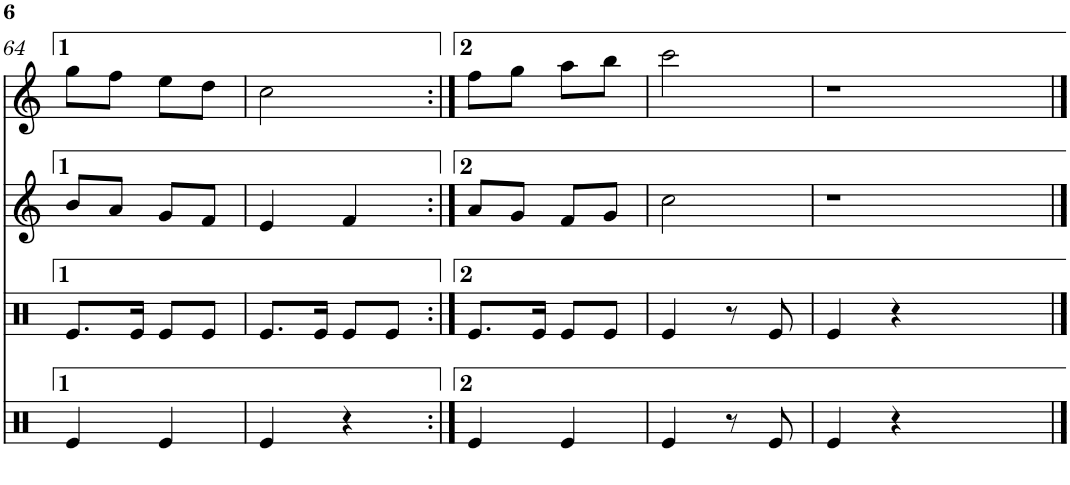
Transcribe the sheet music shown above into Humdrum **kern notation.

**kern	**kern	**kern	**kern
*part4	*part3	*part2	*part1
*staff4	*staff3	*staff2	*staff1
*I"Timbal fondo	*I"Timbal	*I"Gralla 2	*I"Gralla 1
!!LO:PB:g=z
*clefX	*clefX	*clefG2	*clefG2
*k[]	*k[]	*k[]	*k[]
*M2/4	*M2/4	*M2/4	*M2/4
=64	=64	=64	=64
4e/	8.e/L	8b/L	8gg\L
.	.	8a/J	8ff\J
.	16e/Jk	.	.
4e/	8e/L	8g/L	8ee\L
.	8e/J	8f/J	8dd\J
=65	=65	=65	=65
4e/	8.e/L	4e/	2cc\
.	16e/Jk	.	.
4r	8e/L	4f/	.
.	8e/J	.	.
=66:|!	=66:|!	=66:|!	=66:|!
4e/	8.e/L	8a/L	8ff\L
.	.	8g/J	8gg\J
.	16e/Jk	.	.
4e/	8e/L	8f/L	8aa\L
.	8e/J	8g/J	8bb\J
=67	=67	=67	=67
4e/	4e/	2cc\	2ccc\
8r	8r	.	.
8e/	8e/	.	.
=68	=68	=68	=68
4e/	4e/	2r	2r
4r	4r	.	.
2ryy	2ryy	2ryy	2ryy
==	==	==	==
*-	*-	*-	*-
